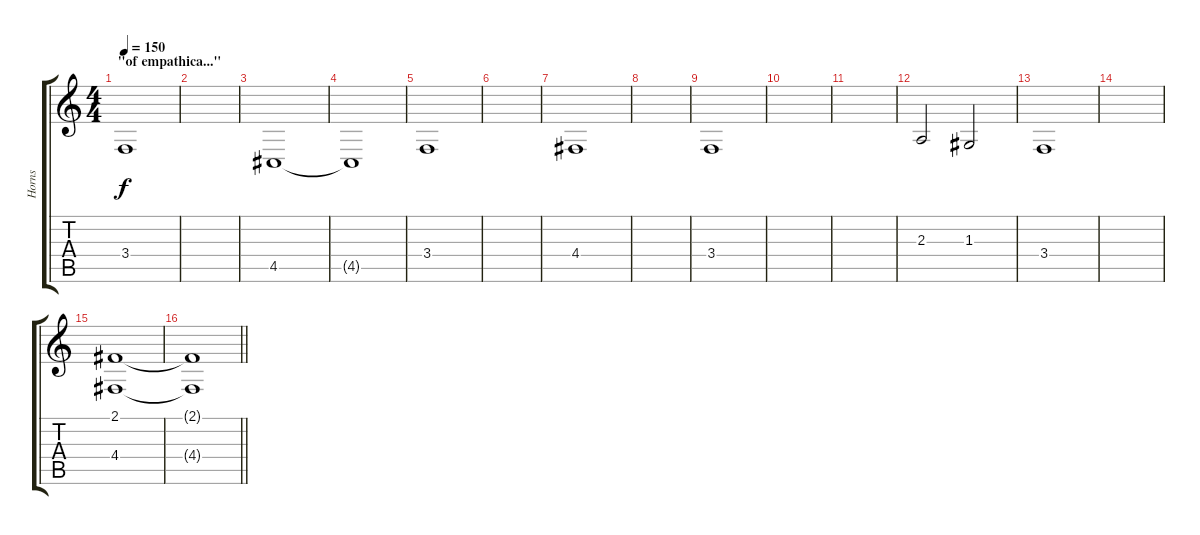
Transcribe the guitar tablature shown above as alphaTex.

\track ("Horns" "Horns") {instrument frenchhorn}
\staff {score tabs}
\tuning (E4 B3 G3 D3 A2 E2) {hide}
\ts (4 4)
\section ("" "\"of empathica...\"")
\tempo 150
\clef g2
\ks c
3.4.1{dy f} |
|
4.5.1 |
4.5{t}.1 |
3.4.1 |
|
4.4.1 |
|
3.4.1 |
|
|
2.3.2 1.3.2 |
3.4.1 |
|
(2.1 4.4).1 |
\barLineRight lightlight
(2.1{t} 4.4{t}).1
